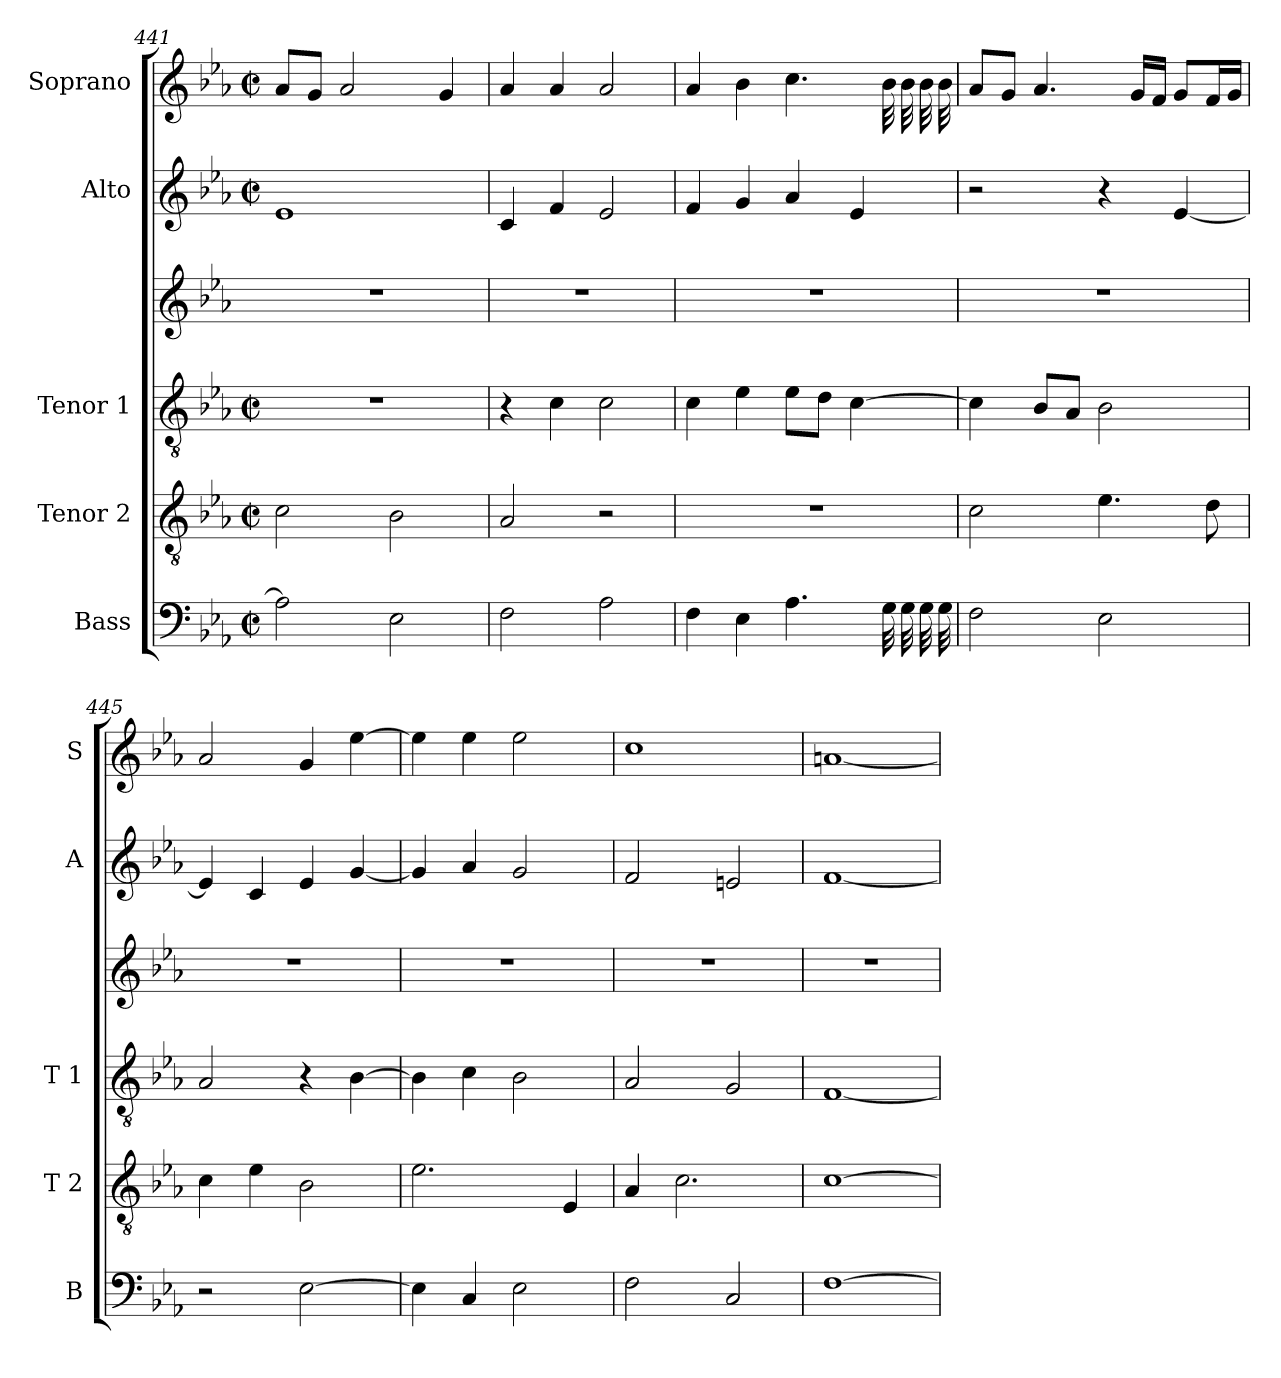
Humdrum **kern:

**kern	**kern	**kern	**kern	**kern	**kern
*part6	*part5	*part4	*part3	*part2	*part1
*staff6	*staff5	*staff4	*staff3	*staff2	*staff1
*I"Bass	*I"Tenor 2	*I"Tenor 1	*	*I"Alto	*I"Soprano
*I'B	*I'T 2	*I'T 1	*	*I'A	*I'S
*clefF4	*clefGv2	*clefGv2	*clefG2	*clefG2	*clefG2
*k[b-e-a-]	*k[b-e-a-]	*k[b-e-a-]	*k[b-e-a-]	*k[b-e-a-]	*k[b-e-a-]
*E-:	*E-:	*E-:	*E-:	*E-:	*E-:
*M2/2	*M2/2	*M2/2	*	*M2/2	*M2/2
*met(c|)	*met(c|)	*met(c|)	*	*met(c|)	*met(c|)
=441	=441	=441	=441	=441	=441
2A-\]	2c\	1r	1r	1e-	8a-/L
.	.	.	.	.	8g/J
.	.	.	.	.	2a-/
2E-\	2B-\	.	.	.	.
.	.	.	.	.	4g/
=442	=442	=442	=442	=442	=442
2F\	2A-/	4r	1r	4c/	4a-/
.	.	4c\	.	4f/	4a-/
2A-\	2r	2c\	.	2e-/	2a-/
=443	=443	=443	=443	=443	=443
4F\	1r	4c\	1r	4f/	4a-/
4E-\	.	4e-\	.	4g/	4b-\
4.A-\	.	8e-\L	.	4a-/	4.cc\
.	.	8d\J	.	.	.
.	.	[<4c\	.	4e-/	.
*tremolo	*	*	*	*	*
*	*	*	*	*	*tremolo
32G\	.	.	.	.	32b-\
32G\	.	.	.	.	32b-\
32G\	.	.	.	.	32b-\
32G\	.	.	.	.	32b-\
*	*	*	*	*	*Xtremolo
*Xtremolo	*	*	*	*	*
!!LO:LB:g=z
=444	=444	=444	=444	=444	=444
2F\	2c\	4c\]	1r	2r	8a-/L
.	.	.	.	.	8g/J
.	.	8B-/L	.	.	4.a-/
.	.	8A-/J	.	.	.
2E-\	4.e-\	2B-\	.	4r	.
.	.	.	.	.	16g/LL
.	.	.	.	.	16f/JJ
.	.	.	.	[<4e-/	8g/L
.	8d\	.	.	.	16f/L
.	.	.	.	.	16g/JJ
=445	=445	=445	=445	=445	=445
2r	4c\	2A-/	1r	4e-/]	2a-/
.	4e-\	.	.	4c/	.
[>2E-\	2B-\	4r	.	4e-/	4g/
.	.	[>4B-\	.	[<4g/	[>4ee-\
=446	=446	=446	=446	=446	=446
4E-\]	2.e-\	4B-\]	1r	4g/]	4ee-\]
4C/	.	4c\	.	4a-/	4ee-\
2E-\	.	2B-\	.	2g/	2ee-\
.	4E-/	.	.	.	.
=447	=447	=447	=447	=447	=447
2F\	4A-/	2A-/	1r	2f/	1cc
.	2.c\	.	.	.	.
2C/	.	2G/	.	2en/	.
=448	=448	=448	=448	=448	=448
[>1F	[>1c	[<1F	1r	[<1f	[<1an
=	=	=	=	=	=
*-	*-	*-	*-	*-	*-
